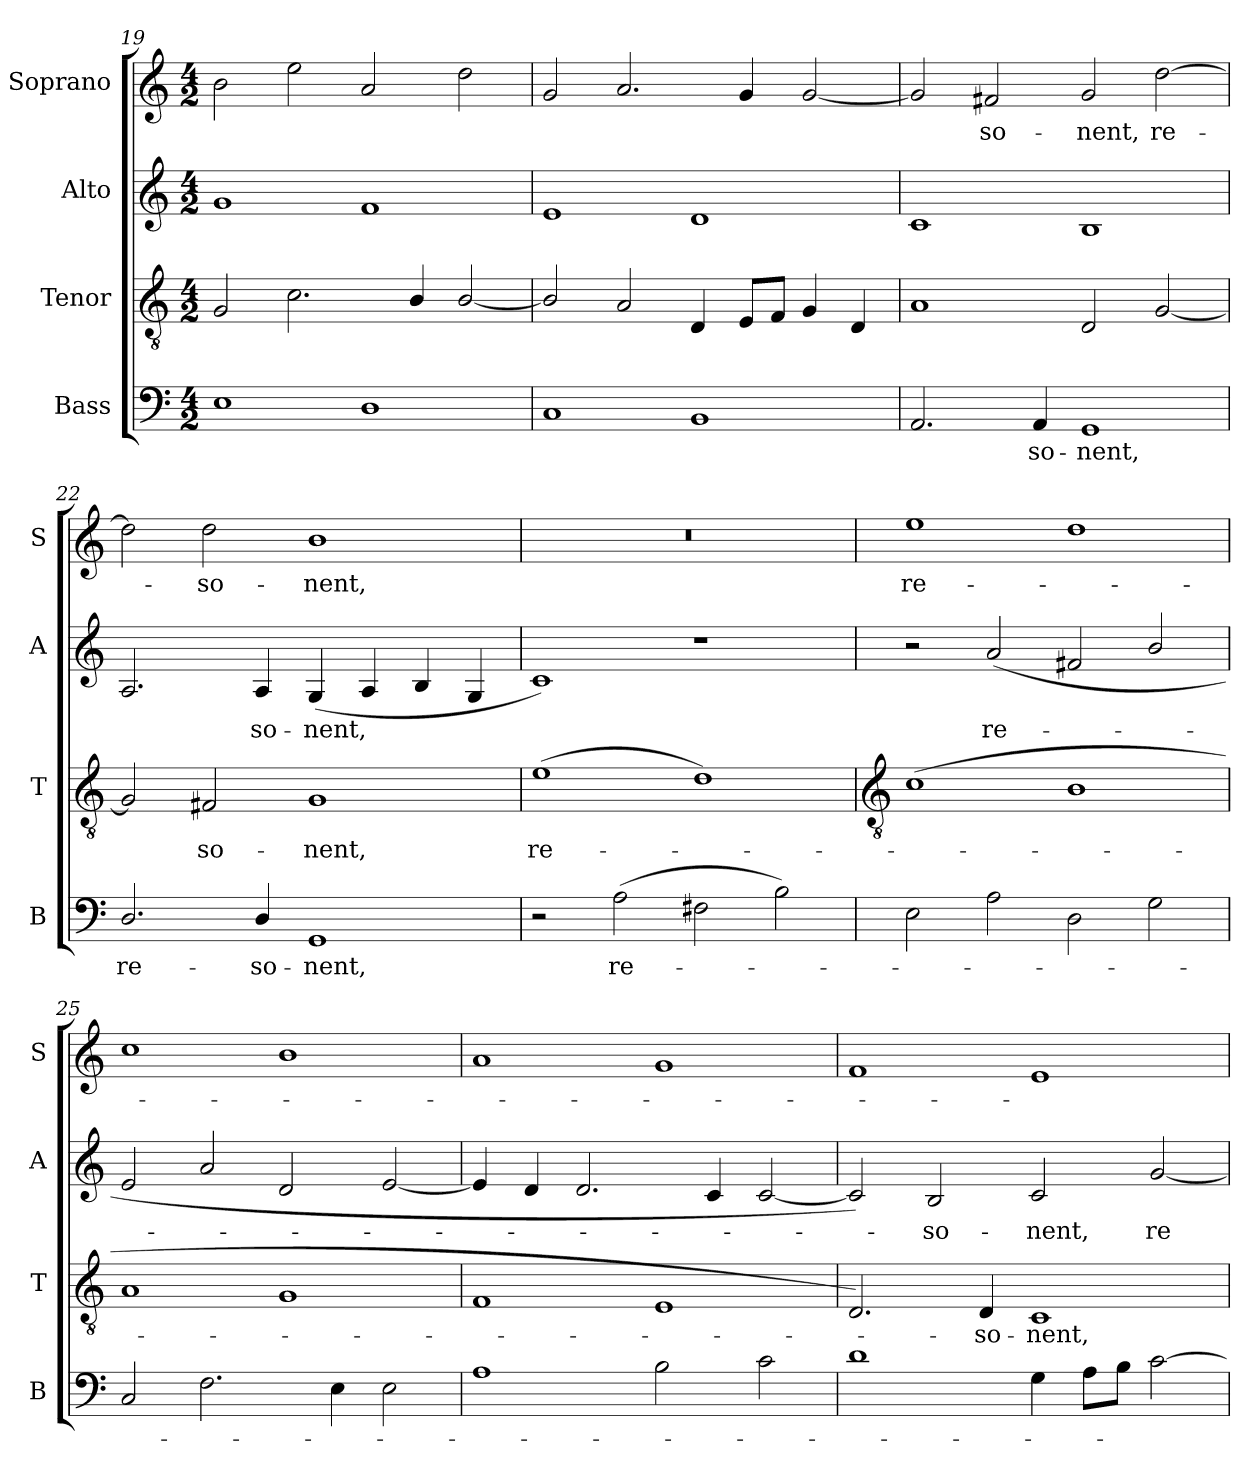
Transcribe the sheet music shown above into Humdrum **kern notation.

**kern	**text	**kern	**text	**kern	**text	**kern	**text
*part4	*part4	*part3	*part3	*part2	*part2	*part1	*part1
*staff4	*staff4	*staff3	*staff3	*staff2	*staff2	*staff1	*staff1
*I"Bass	*	*I"Tenor	*	*I"Alto	*	*I"Soprano	*
*I'B	*	*I'T	*	*I'A	*	*I'S	*
*clefF4	*	*clefGv2	*	*clefG2	*	*clefG2	*
*k[]	*	*k[]	*	*k[]	*	*k[]	*
*C:	*	*C:	*	*C:	*	*C:	*
*M4/2	*	*M4/2	*	*M4/2	*	*M4/2	*
=19	=19	=19	=19	=19	=19	=19	=19
1E	.	2G	.	1g	.	2b	.
.	.	2.c	.	.	.	2ee	.
1D	.	.	.	1f	.	2a	.
.	.	4B/	.	.	.	.	.
.	.	[2B/	.	.	.	2dd	.
=20	=20	=20	=20	=20	=20	=20	=20
1C	.	2B/]	.	1e	.	2g	.
.	.	2A	.	.	.	2.a	.
1BB	.	4D	.	1d	.	.	.
.	.	8EL	.	.	.	4g	.
.	.	8FJ	.	.	.	.	.
.	.	4G	.	.	.	[2g	.
.	.	4D	.	.	.	.	.
=21	=21	=21	=21	=21	=21	=21	=21
2.AA	.	1A	.	1c	.	2g]	.
!	!	!	!	!	!	!	!LO:LY:b
.	.	.	.	.	.	2f#X	so-
!	!LO:LY:b	!	!	!	!	!	!
4AA	so-	.	.	.	.	.	.
!	!LO:LY:b	!	!	!	!	!	!LO:LY:b
1GG	-nent,	2D	.	1B	.	2g	-nent,
!	!	!	!	!	!	!	!LO:LY:b
.	.	[2G	.	.	.	[2dd	re-
=22	=22	=22	=22	=22	=22	=22	=22
!	!LO:LY:b	!	!	!	!	!	!
2.D/	re-	2G]	.	2.A	.	2dd]	.
!	!	!	!LO:LY:b	!	!	!	!LO:LY:b
.	.	2F#X	so-	.	.	2dd	so-
!	!LO:LY:b	!	!	!	!LO:LY:b	!	!
4D/	-so-	.	.	4A	so-	.	.
!	!LO:LY:b	!	!LO:LY:b	!	!LO:LY:b	!	!LO:LY:b
1GG	-nent,	1G	-nent,	(<4G	-nent,	1b	-nent,
.	.	.	.	4A	.	.	.
.	.	.	.	4B	.	.	.
.	.	.	.	4G	.	.	.
=23	=23	=23	=23	=23	=23	=23	=23
!	!	!	!LO:LY:b	!	!	!	!
2r	.	(>1e	re-	1c)	.	0r	.
!	!LO:LY:b	!	!	!	!	!	!
(>2A	re-	.	.	.	.	.	.
2F#X	.	1d)	.	1r	.	.	.
2B)	.	.	.	.	.	.	.
!!LO:LB:g=z
=24	=24	=24	=24	=24	=24	=24	=24
*	*	*clefGv2	*	*	*	*	*
!	!	!	!	!	!	!	!LO:LY:b
2E	.	(<1c	.	2r	.	1ee/	re-
!	!	!	!	!	!LO:LY:b	!	!
2A	.	.	.	(<2a	re-	.	.
2D	.	1B	.	2f#X	.	1dd	.
2G	.	.	.	2b/	.	.	.
=25	=25	=25	=25	=25	=25	=25	=25
2C	.	1A	.	2e	.	1cc	.
2.F	.	.	.	2a	.	.	.
.	.	1G	.	2d	.	1b	.
4E	.	.	.	.	.	.	.
2E	.	.	.	[2e	.	.	.
=26	=26	=26	=26	=26	=26	=26	=26
1A	.	1F	.	4e]	.	1a	.
.	.	.	.	4d	.	.	.
.	.	.	.	2.d	.	.	.
2B	.	1E	.	.	.	1g	.
.	.	.	.	4c	.	.	.
2c	.	.	.	[2c	.	.	.
=27	=27	=27	=27	=27	=27	=27	=27
1d	.	2.D)	.	2c])	.	1f	.
!	!	!	!	!	!LO:LY:b	!	!
.	.	.	.	2B	so-	.	.
!	!	!	!LO:LY:b	!	!	!	!
.	.	4D	so-	.	.	.	.
!	!	!	!LO:LY:b	!	!LO:LY:b	!	!
4G	.	1C	-nent,	2c	-nent,	1e	.
8AL	.	.	.	.	.	.	.
8BJ	.	.	.	.	.	.	.
!	!	!	!	!	!LO:LY:b	!	!
[2c	.	.	.	[2g	re-	.	.
=	=	=	=	=	=	=	=
*-	*-	*-	*-	*-	*-	*-	*-
